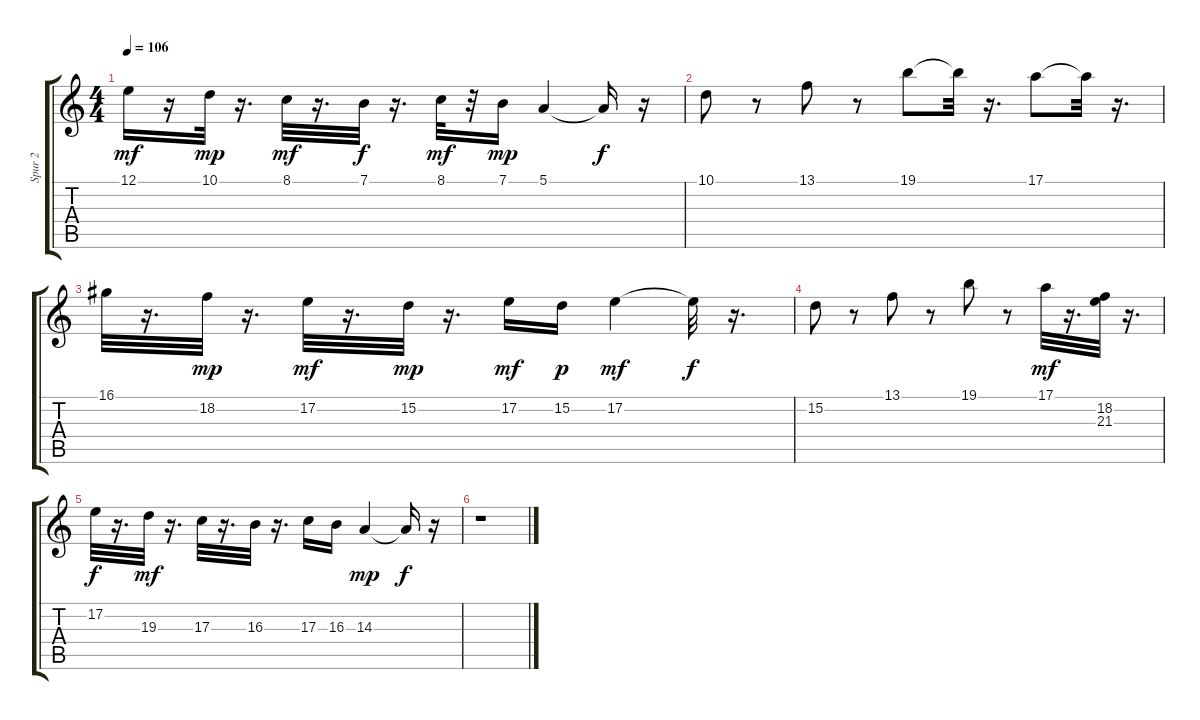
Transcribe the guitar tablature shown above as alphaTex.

\track ("Spur 2" "Spur 2") {instrument bassoon}
\staff {score tabs}
\tuning (E4 B3 G3 D3 A2 E2) {hide}
\ts (4 4)
\tempo 106
\clef g2
\ks c
12.1.16{dy mf} r.16 10.1.32{dy mp} r.16{d} 8.1.32{dy mf} r.16{d} 7.1.32{dy f} r.16{d} 8.1.32{dy mf} r.32 7.1.16{dy mp} 5.1.4 5.1{t}.16{dy f} r.16 |
10.1.8{instrument bassoon} r.8 13.1.8 r.8 19.1.8 19.1{t}.32 r.16{d} 17.1.8 17.1{t}.32 r.16{d} |
16.1.32 r.16{d} 18.2.32{dy mp} r.16{d} 17.2.32{dy mf} r.16{d} 15.2.32{dy mp} r.16{d} 17.2.16{dy mf} 15.2.16{dy p} 17.2.4{dy mf} 17.2{t}.32{dy f} r.16{d} |
15.2.8{instrument bassoon} r.8 13.1.8 r.8 19.1.8 r.8 17.1.32{dy mf} r.16{d} (18.2 21.3).32 r.16{d} |
17.2.32{dy f} r.16{d} 19.3.32{dy mf} r.16{d} 17.3.32 r.16{d} 16.3.32 r.16{d} 17.3.16 16.3.16 14.3.4{dy mp} 14.3{t}.16{dy f} r.16 |
r.1
